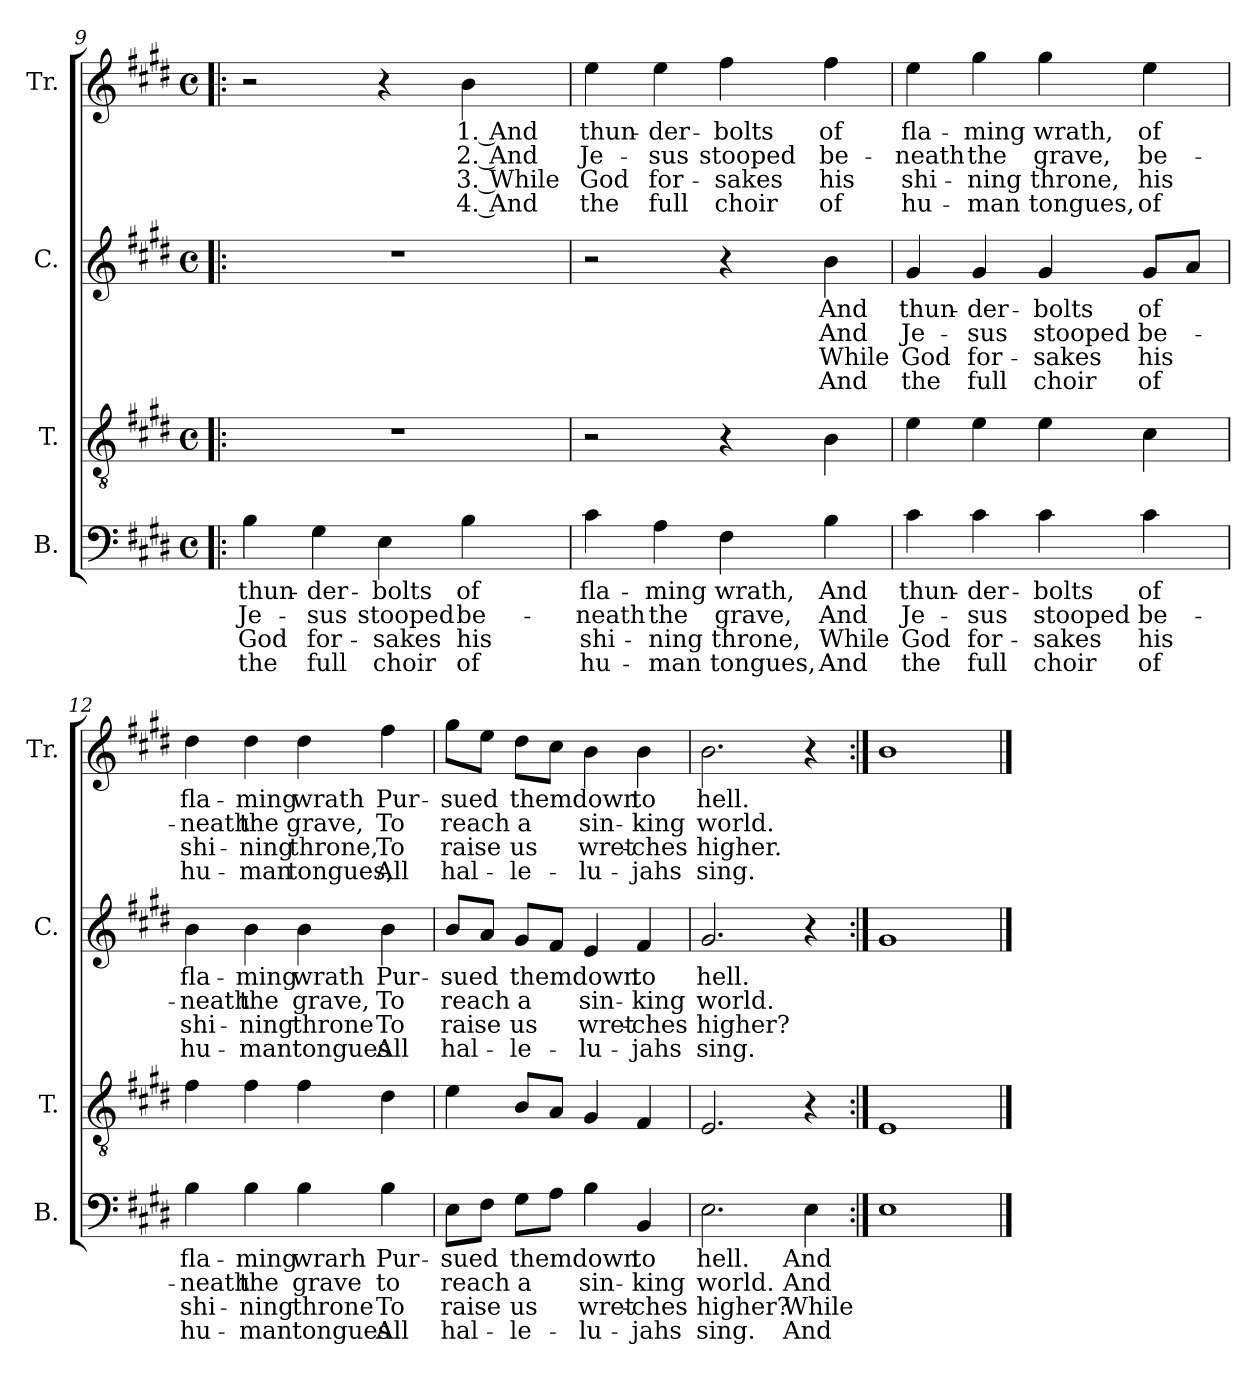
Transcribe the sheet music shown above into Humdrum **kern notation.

**kern	**text	**text	**text	**text	**kern	**kern	**text	**text	**text	**text	**kern	**text	**text	**text	**text
*part4	*part4	*part4	*part4	*part4	*part3	*part2	*part2	*part2	*part2	*part2	*part1	*part1	*part1	*part1	*part1
*staff4	*staff4	*staff4	*staff4	*staff4	*staff3	*staff2	*staff2	*staff2	*staff2	*staff2	*staff1	*staff1	*staff1	*staff1	*staff1
*I"B.	*	*	*	*	*I"T.	*I"C.	*	*	*	*	*I"Tr.	*	*	*	*
*I'B.	*	*	*	*	*I'T.	*I'C.	*	*	*	*	*I'Tr.	*	*	*	*
!!LO:LB:g=z
*clefF4	*	*	*	*	*clefGv2	*clefG2	*	*	*	*	*clefG2	*	*	*	*
*k[f#c#g#d#]	*	*	*	*	*k[f#c#g#d#]	*k[f#c#g#d#]	*	*	*	*	*k[f#c#g#d#]	*	*	*	*
*M4/4	*	*	*	*	*M4/4	*M4/4	*	*	*	*	*M4/4	*	*	*	*
*met(c)	*	*	*	*	*met(c)	*met(c)	*	*	*	*	*met(c)	*	*	*	*
=9!|:	=9!|:	=9!|:	=9!|:	=9!|:	=9!|:	=9!|:	=9!|:	=9!|:	=9!|:	=9!|:	=9!|:	=9!|:	=9!|:	=9!|:	=9!|:
4B\	thun-	Je-	God	the	1r	1r	.	.	.	.	2r	.	.	.	.
4G#\	-der-	-sus	for-	full	.	.	.	.	.	.	.	.	.	.	.
4E\	-bolts	stooped	-sakes	choir	.	.	.	.	.	.	4r	.	.	.	.
4B\	of	be-	his	of	.	.	.	.	.	.	4b\	1. And	2. And	3. While	4. And
=10	=10	=10	=10	=10	=10	=10	=10	=10	=10	=10	=10	=10	=10	=10	=10
4c#\	fla-	-neath	shi-	hu-	2r	2r	.	.	.	.	4ee\	thun-	Je-	God	the
4A\	-ming	the	-ning	-man	.	.	.	.	.	.	4ee\	-der-	-sus	for-	full
4F#\	wrath,	grave,	throne,	tongues,	4r	4r	.	.	.	.	4ff#\	-bolts	stooped	-sakes	choir
4B\	And	And	While	And	4B\	4b\	And	And	While	And	4ff#\	of	be-	his	of
=11	=11	=11	=11	=11	=11	=11	=11	=11	=11	=11	=11	=11	=11	=11	=11
4c#\	thun-	Je-	God	the	4e\	4g#/	thun-	Je-	God	the	4ee\	fla-	-neath	shi-	hu-
4c#\	-der-	-sus	for-	full	4e\	4g#/	-der-	-sus	for-	full	4gg#\	-ming	the	-ning	-man
4c#\	-bolts	stooped	-sakes	choir	4e\	4g#/	-bolts	stooped	-sakes	choir	4gg#\	wrath,	grave,	throne,	tongues,
4c#\	of	be-	his	of	4c#\	8g#/L	of	be-	his	of	4ee\	of	be-	his	of
.	.	.	.	.	.	8a/J	.	.	.	.	.	.	.	.	.
=12	=12	=12	=12	=12	=12	=12	=12	=12	=12	=12	=12	=12	=12	=12	=12
4B\	fla-	-neath	shi-	hu-	4f#\	4b\	-fla-	-neath	shi-	hu-	4dd#\	fla-	-neath	shi-	hu-
4B\	-ming	the	-ning	-man	4f#\	4b\	-ming	the	-ning	-man	4dd#\	-ming	the	-ning	-man
4B\	wrarh	grave	throne	tongues	4f#\	4b\	wrath	grave,	throne	tongues	4dd#\	wrath	grave,	throne,	tongues,
4B\	Pur-	to	To	All	4d#\	4b\	Pur-	To	To	All	4ff#\	Pur-	To	To	All
!!LO:LB:g=z
=13	=13	=13	=13	=13	=13	=13	=13	=13	=13	=13	=13	=13	=13	=13	=13
8E\L	-sued	reach	raise	hal-	4e\	8b/L	-sued	reach	raise	hal-	8gg#\L	-sued	reach	raise	hal-
8F#\J	.	.	.	.	.	8a/J	.	.	.	.	8ee\J	.	.	.	.
8G#\L	them	a	us	-le-	8B/L	8g#/L	them	a	us	-le-	8dd#\L	them	a	us	-le-
8A\J	.	.	.	.	8A/J	8f#/J	.	.	.	.	8cc#\J	.	.	.	.
4B\	down	sin-	wret-	-lu-	4G#/	4e/	down	sin-	wret-	-lu-	4b\	down	sin-	wret-	-lu-
4BB/	to	-king	-ches	-jahs	4F#/	4f#/	to	-king	-ches	-jahs	4b\	to	-king	-ches	-jahs
=14	=14	=14	=14	=14	=14	=14	=14	=14	=14	=14	=14	=14	=14	=14	=14
2.E\	hell.	world.	higher?	sing.	2.E/	2.g#/	hell.	world.	higher?	sing.	2.b\	hell.	world.	higher.	sing.
4E\	And	And	While	And	4r	4r	.	.	.	.	4r	.	.	.	.
=15:|!	=15:|!	=15:|!	=15:|!	=15:|!	=15:|!	=15:|!	=15:|!	=15:|!	=15:|!	=15:|!	=15:|!	=15:|!	=15:|!	=15:|!	=15:|!
1E	.	.	.	.	1E	1g#	.	.	.	.	1b	.	.	.	.
==	==	==	==	==	==	==	==	==	==	==	==	==	==	==	==
*-	*-	*-	*-	*-	*-	*-	*-	*-	*-	*-	*-	*-	*-	*-	*-
